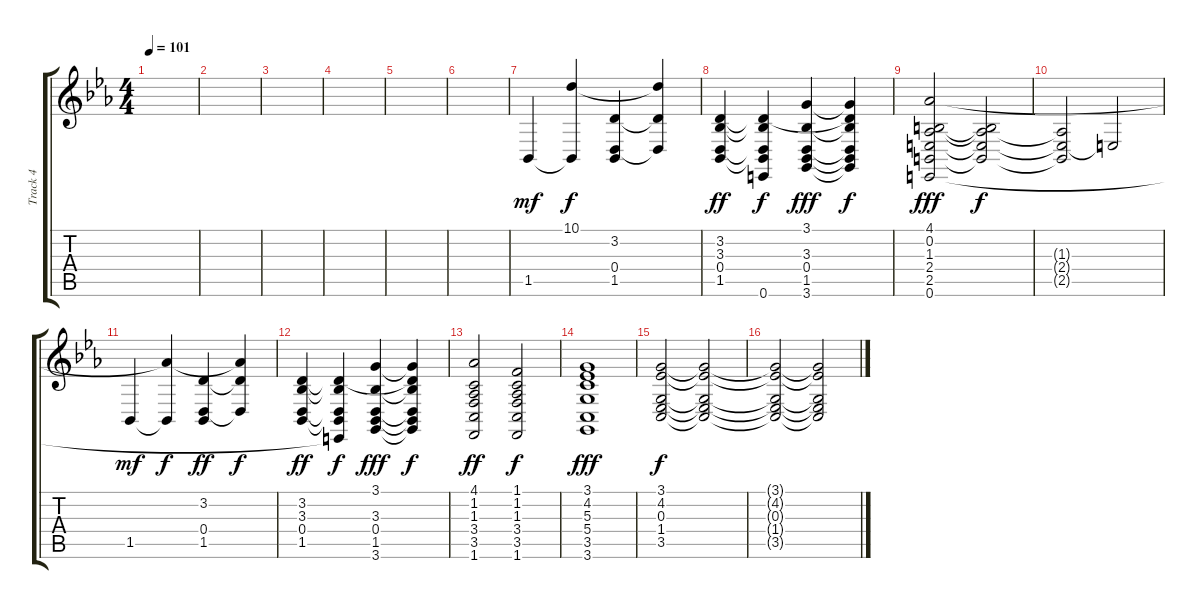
\track ("Track 4" "Track 4") {instrument stringensemble2}
\staff {score tabs}
\tuning (E4 B3 G3 D3 A2 E2) {hide}
\ts (4 4)
\tempo 101
\clef g2
\ks eb
|
|
|
|
|
|
1.5.4{dy mf} (10.1 1.5{t}).4{dy f} (3.2 0.4 1.5).4 (10.1{t} 3.2{t} 0.4{t}).4 |
(3.2 3.3 0.4 1.5).4{dy ff} (3.2{t} 3.3{t} 0.4{t} 1.5{t} 0.6).4{dy f} (3.1 3.3 0.4 1.5 3.6).4{dy fff} (3.1{t} 3.2{t} 3.3{t} 0.4{t} 1.5{t} 3.6{t}).4{dy f} |
(4.1 0.2 1.3 2.4 2.5 0.6).2{dy fff} (0.2{t} 1.3{t} 2.4{t} 2.5{t}).2{dy f} |
(1.3{t} 2.4{t} 2.5{t}).2 2.4{t}.2 |
1.5.4{dy mf} (4.1{t} 1.5{t}).4{dy f} (3.2 0.4 1.5).4{dy ff} (4.1{t} 3.2{t} 0.4{t}).4{dy f} |
(3.2 3.3 0.4 1.5).4{dy ff} (3.2{t} 3.3{t} 0.4{t} 1.5{t} 0.6{t}).4{dy f} (3.1 3.3 0.4 1.5 3.6).4{dy fff} (3.1{t} 3.2{t} 3.3{t} 0.4{t} 1.5{t} 3.6{t}).4{dy f} |
(4.1 1.2 1.3 3.4 3.5 1.6).2{dy ff} (1.1 1.2 1.3 3.4 3.5 1.6).2{dy f} |
(3.1 4.2 5.3 5.4 3.5 3.6).1{dy fff} |
(3.1 4.2 0.3 1.4 3.5).2{dy f} (3.1{t} 4.2{t} 0.3{t} 1.4{t} 3.5{t}).2 |
(3.1{t} 4.2{t} 0.3{t} 1.4{t} 3.5{t}).2 (3.1{t} 4.2{t} 0.3{t} 1.4{t} 3.5{t}).2
